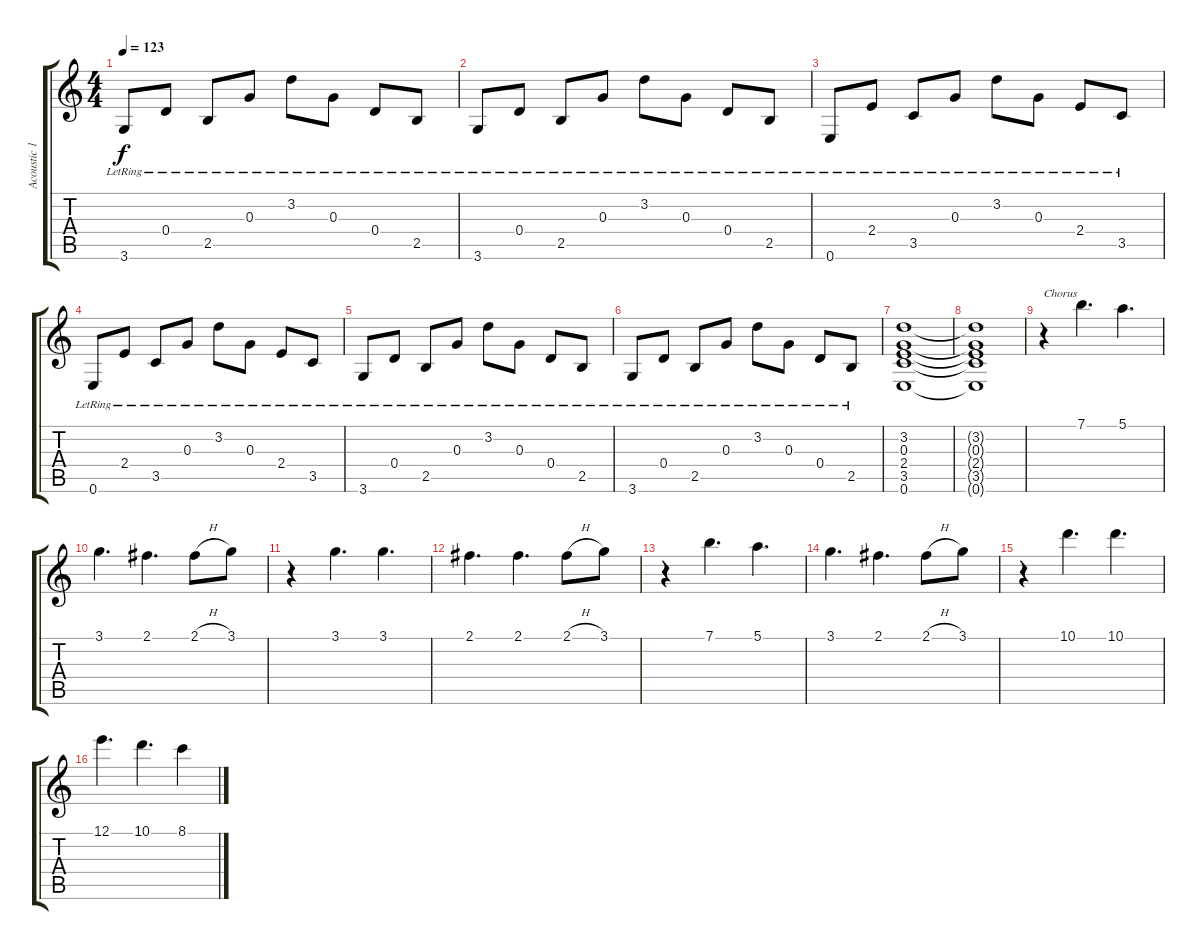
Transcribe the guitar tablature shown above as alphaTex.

\track ("Acoustic 1" "Acoustic 1") {instrument acousticguitarsteel}
\staff {score tabs}
\tuning (E4 B3 G3 D3 A2 E2) {hide}
\ts (4 4)
\tempo 123
\clef g2
\ks c
3.6{lr}.8{dy f} 0.4{lr}.8 2.5{lr}.8 0.3{lr}.8 3.2{lr}.8 0.3{lr}.8 0.4{lr}.8 2.5{lr}.8 |
3.6{lr}.8 0.4{lr}.8 2.5{lr}.8 0.3{lr}.8 3.2{lr}.8 0.3{lr}.8 0.4{lr}.8 2.5{lr}.8 |
0.6{lr}.8 2.4{lr}.8 3.5{lr}.8 0.3{lr}.8 3.2{lr}.8 0.3{lr}.8 2.4{lr}.8 3.5{lr}.8 |
0.6{lr}.8 2.4{lr}.8 3.5{lr}.8 0.3{lr}.8 3.2{lr}.8 0.3{lr}.8 2.4{lr}.8 3.5{lr}.8 |
3.6{lr}.8 0.4{lr}.8 2.5{lr}.8 0.3{lr}.8 3.2{lr}.8 0.3{lr}.8 0.4{lr}.8 2.5{lr}.8 |
3.6{lr}.8 0.4{lr}.8 2.5{lr}.8 0.3{lr}.8 3.2{lr}.8 0.3{lr}.8 0.4{lr}.8 2.5{lr}.8 |
(3.2 0.3 2.4 3.5 0.6).1 |
(3.2{t} 0.3{t} 2.4{t} 3.5{t} 0.6{t}).1 |
r.4{txt "Chorus"} 7.1.4{d} 5.1.4{d} |
3.1.4{d} 2.1.4{d} 2.1{h}.8 3.1.8 |
r.4 3.1.4{d} 3.1.4{d} |
2.1.4{d} 2.1.4{d} 2.1{h}.8 3.1.8 |
r.4 7.1.4{d} 5.1.4{d} |
3.1.4{d} 2.1.4{d} 2.1{h}.8 3.1.8 |
r.4 10.1.4{d} 10.1.4{d} |
12.1.4{d} 10.1.4{d} 8.1.4
